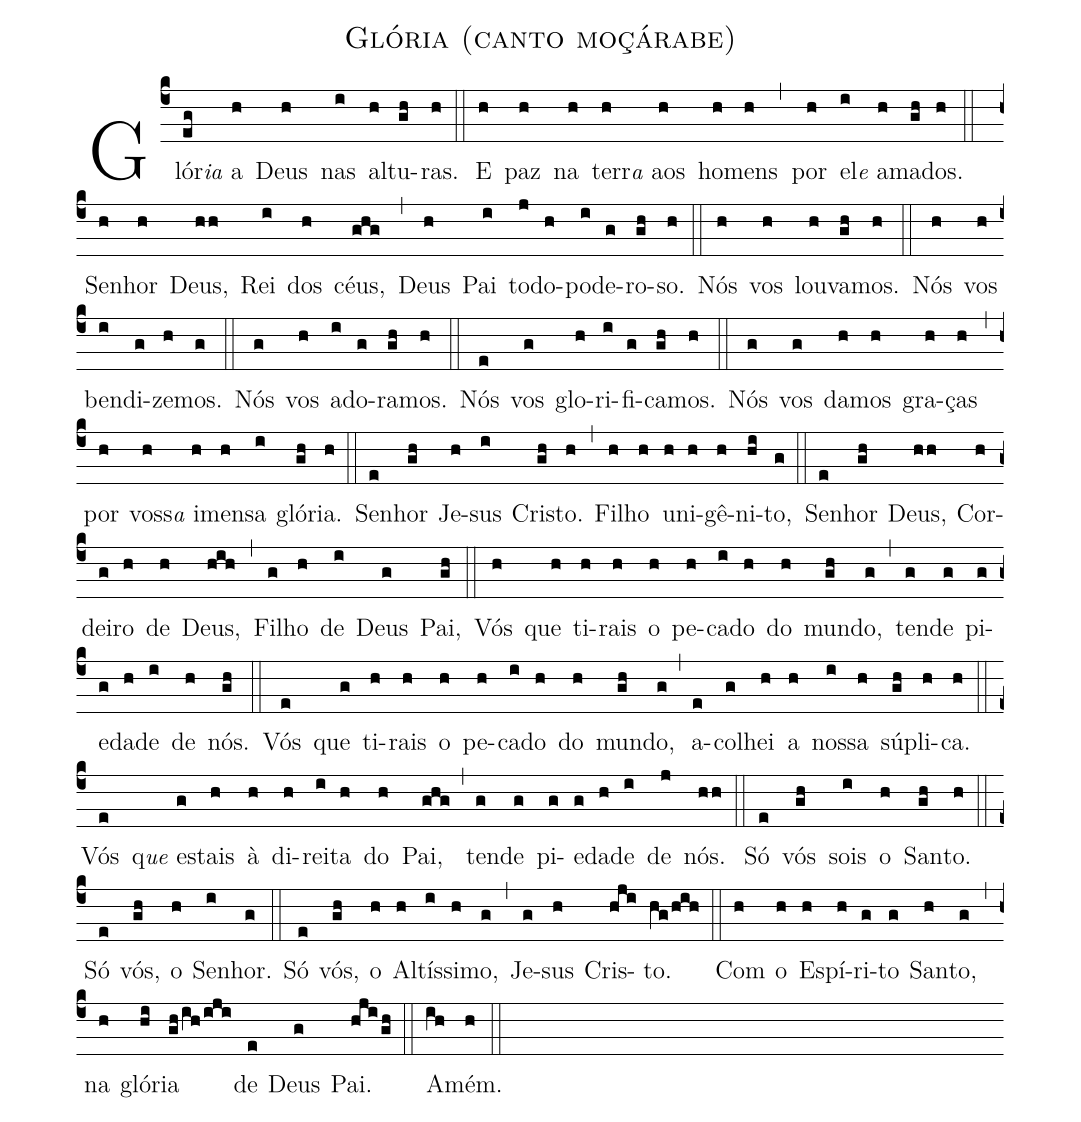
name: Glória (canto moçárabe);
%%
(c4)

Gló(eg)r<e>ia</e> a(h) Deus(h) nas(i) al(h)tu(gh)ras.(h)

(::)

E(h) paz(h) na(h) ter(h)r<e>a</e> aos(h) ho(h)mens(h) (,) por(h) e(i)l<e>e</e> a(h)ma(gh)dos.(h)

(::)

Se(h)nhor(h) Deus,(hh) Rei(i) dos(h) céus,(ghg) (,) Deus(h) Pai(i) to(j)do-(h)po(i)de(g)ro(gh)so.(h)

(::)

Nós(h) vos(h) lou(h)va(gh)mos.(h)

(::)

Nós(h) vos(h) ben(i)di(g)ze(h)mos.(g)

(::)

Nós(g) vos(h) a(i)do(g)ra(gh)mos.(h)

(::)

Nós(e) vos(g) glo(h)ri(i)fi(g)ca(gh)mos.(h)

(::)

Nós(g) vos(g) da(h)mos(h) gra(h)ças(h) (,) por(h) vos(h)s<e>a</e> i(h)men(h)sa(i) gló(gh)ria.(h)

(::)

Se(e)nhor(gh) Je(h)sus(i) Cris(gh)to.(h) (,)Fi(h)lho(h) u(h)ni(h)gê(h)ni(hi)to,(g)

(::)

Se(e)nhor(gh) Deus,(hh) Cor(h)dei(g)ro(h) de(h) Deus,(hih) (,) Fi(g)lho(h) de(i) Deus(g) Pai,(gh)

(::)

Vós(h) que(h) ti(h)rais(h) o(h) pe(h)ca(i)do(h) do(h) mun(gh)do,(g) (,) ten(g)de(g) pi(g)e(g)da(h)de(i) de(h) nós.(gh)

(::)

Vós(e) que(g) ti(h)rais(h) o(h) pe(h)ca(i)do(h) do(h) mun(gh)do,(g) (,) a(e)co(g)lhei(h) a(h) nos(i)sa(h) sú(gh)pli(h)ca.(h)

(::)

Vós(e) q<e>ue</e> es(g)tais(h) à(h) di(h)rei(i)ta(h) do(h) Pai,(ghg) (,)
ten(g)de(g) pi(g)e(g)da(h)de(i) de(j) nós.(hh)

(::)

Só(e) vós(gh) sois(i) o(h) San(gh)to.(h)

(::)

Só(e) vós,(gh) o(h) Se(i)nhor.(g)

(::)

Só(e) vós,(gh) o(h) Al(h)tís(i)si(h)mo,(g) (,) Je(g)sus(h) Cris(hji)to.(hg/hih)

(::)

Com(h) o(h) Es(h)pí(h)ri(g)to(g) San(h)to,(g) (,) na(h) gló(hi)ria(gh/ih/iji) de(e) Deus(g) Pai.(hji/gh)

(::)

A(ih)mém.(h)

(::)
